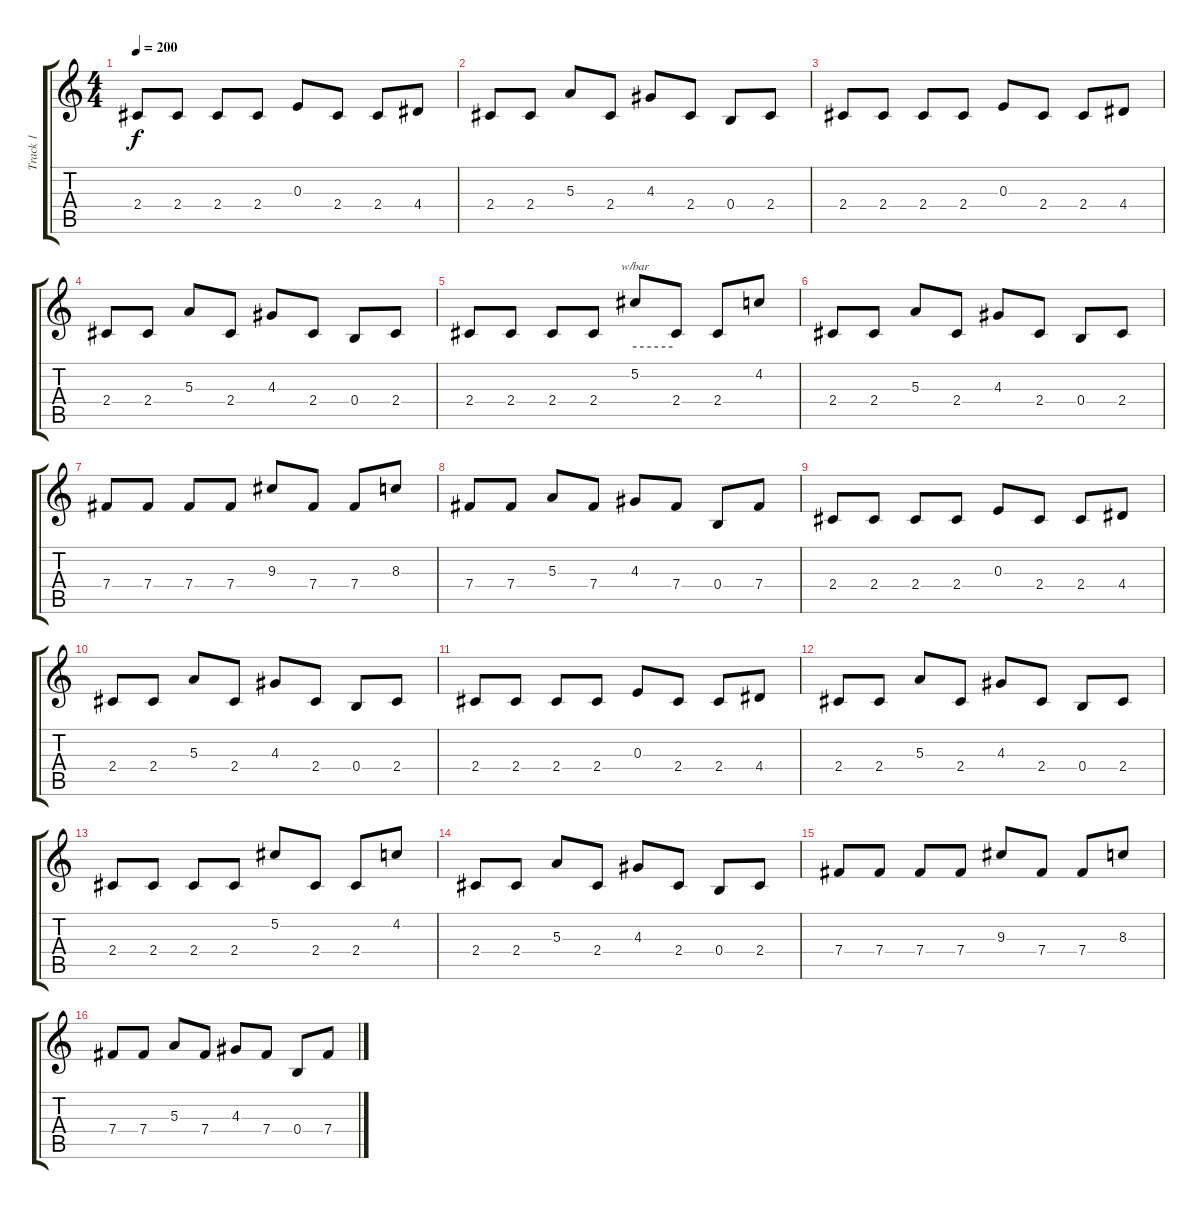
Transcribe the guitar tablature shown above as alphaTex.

\track ("Track 1" "Track 1") {instrument distortionguitar}
\staff {score tabs}
\tuning (Db4 Ab3 E3 B2 Gb2 B1) {hide}
\ts (4 4)
\tempo 200
\clef g2
\ks c
2.4.8{dy f} 2.4.8 2.4.8 2.4.8 0.3.8 2.4.8 2.4.8 4.4.8 |
2.4.8 2.4.8 5.3.8 2.4.8 4.3.8 2.4.8 0.4.8 2.4.8 |
2.4.8 2.4.8 2.4.8 2.4.8 0.3.8 2.4.8 2.4.8 4.4.8 |
2.4.8 2.4.8 5.3.8 2.4.8 4.3.8 2.4.8 0.4.8 2.4.8 |
2.4.8 2.4.8 2.4.8 2.4.8 5.2.8{tbe (hold default 0 0 60 0)} 2.4.8 2.4.8 4.2.8 |
2.4.8 2.4.8 5.3.8 2.4.8 4.3.8 2.4.8 0.4.8 2.4.8 |
7.4.8 7.4.8 7.4.8 7.4.8 9.3.8 7.4.8 7.4.8 8.3.8 |
7.4.8 7.4.8 5.3.8 7.4.8 4.3.8 7.4.8 0.4.8 7.4.8 |
2.4.8 2.4.8 2.4.8 2.4.8 0.3.8 2.4.8 2.4.8 4.4.8 |
2.4.8 2.4.8 5.3.8 2.4.8 4.3.8 2.4.8 0.4.8 2.4.8 |
2.4.8 2.4.8 2.4.8 2.4.8 0.3.8 2.4.8 2.4.8 4.4.8 |
2.4.8 2.4.8 5.3.8 2.4.8 4.3.8 2.4.8 0.4.8 2.4.8 |
2.4.8 2.4.8 2.4.8 2.4.8 5.2.8 2.4.8 2.4.8 4.2.8 |
2.4.8 2.4.8 5.3.8 2.4.8 4.3.8 2.4.8 0.4.8 2.4.8 |
7.4.8 7.4.8 7.4.8 7.4.8 9.3.8 7.4.8 7.4.8 8.3.8 |
7.4.8 7.4.8 5.3.8 7.4.8 4.3.8 7.4.8 0.4.8 7.4.8
